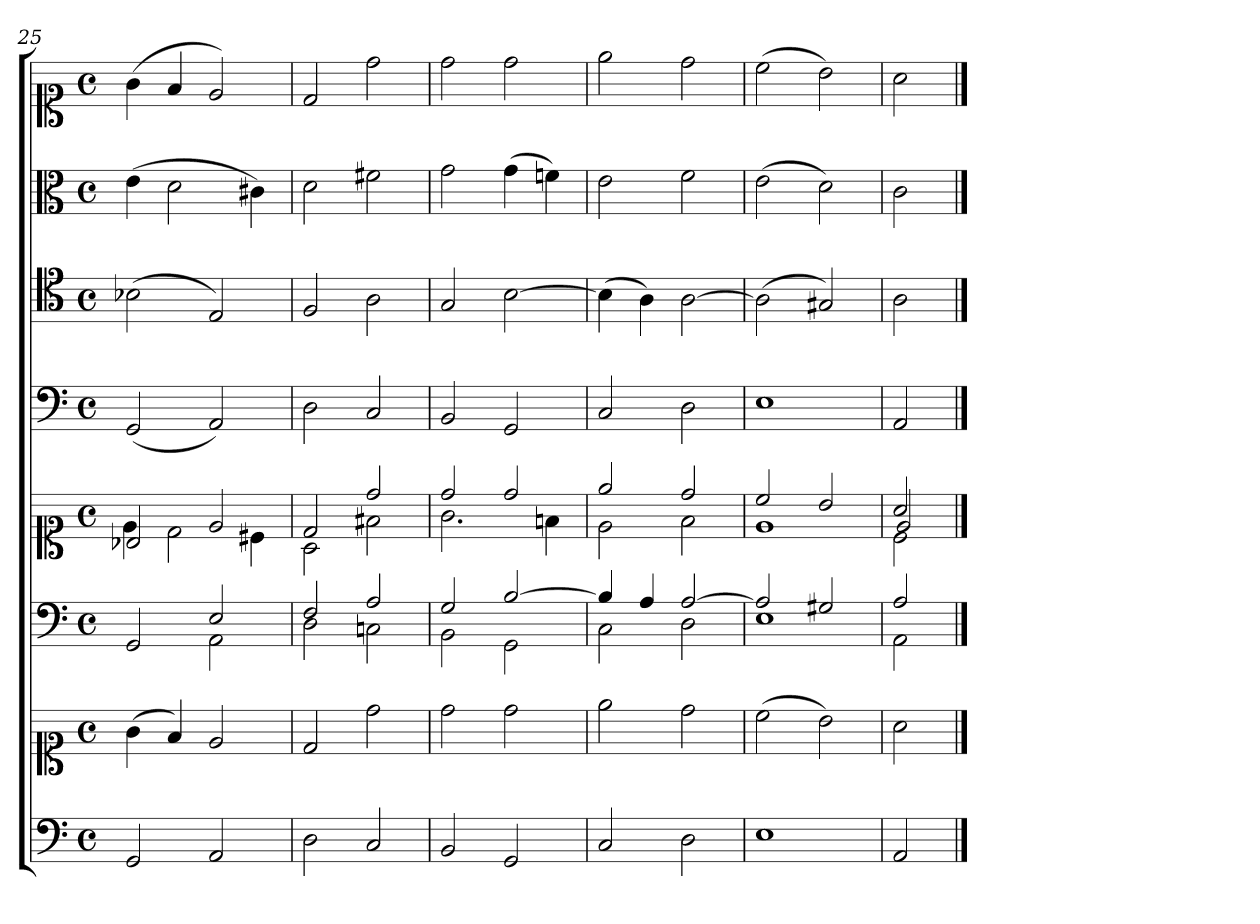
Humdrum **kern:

**kern	**kern	**kern	**kern	**kern	**kern	**kern	**kern
*part6	*part6	*part5	*part5	*part4	*part3	*part2	*part1
*staff8	*staff7	*staff6	*staff5	*staff4	*staff3	*staff2	*staff1
*clefF4	*clefC1	*clefF4	*clefC1	*clefF4	*clefC4	*clefC3	*clefC1
*k[]	*k[]	*k[]	*k[]	*k[]	*k[]	*k[]	*k[]
*M4/4	*M4/4	*M4/4	*M4/4	*M4/4	*M4/4	*M4/4	*M4/4
*met(c)	*met(c)	*met(c)	*met(c)	*met(c)	*met(c)	*met(c)	*met(c)
=25	=25	=25	=25	=25	=25	=25	=25
*	*	*^	*^	*	*	*	*
2GG	(4g	4ryy	2GG	2B-X	4e	(2GG	(2B-X	(4e	(4g
.	4f)	4ryy	.	.	2d	.	.	2d	4f
2AA	2e	2E	2AA	2e	.	2AA)	2E)	.	2e)
.	.	.	.	.	4c#X	.	.	4c#X)	.
=26	=26	=26	=26	=26	=26	=26	=26	=26	=26
2D	2d	2F	2D	2d	2A	2D	2F	2d	2d
2C	2dd	2A	2Cn	2dd	2f#X	2C	2A	2f#X	2dd
=27	=27	=27	=27	=27	=27	=27	=27	=27	=27
2BB	2dd	2G	2BB	2dd	2.g	2BB	2G	2g	2dd
2GG	2dd	[2B	2GG	2dd	.	2GG	[2B	(4g	2dd
.	.	.	.	.	4fn	.	.	4fn)	.
=28	=28	=28	=28	=28	=28	=28	=28	=28	=28
2C	2ee	4B]	2C	2ee	2e	2C	(4B]	2e	2ee
.	.	4A	.	.	.	.	4A)	.	.
2D	2dd	[2A	2D	2dd	2f	2D	[2A	2f	2dd
=29	=29	=29	=29	=29	=29	=29	=29	=29	=29
1E	(2cc	2A]	1E	2cc	1e	1E	(2A]	(2e	(2cc
.	2b)	2G#X	.	2b	.	.	2G#X)	2d)	2b)
=30	=30	=30	=30	=30	=30	=30	=30	=30	=30
*	*	*	*	*	*^	*	*	*	*
2AA	2a	2A	2AA	2a	2c	2e/	2AA	2A	2c	2a
*	*	*v	*v	*	*	*	*	*	*	*
*	*	*	*v	*v	*v	*	*	*	*
==	==	==	==	==	==	==	==
*-	*-	*-	*-	*-	*-	*-	*-
